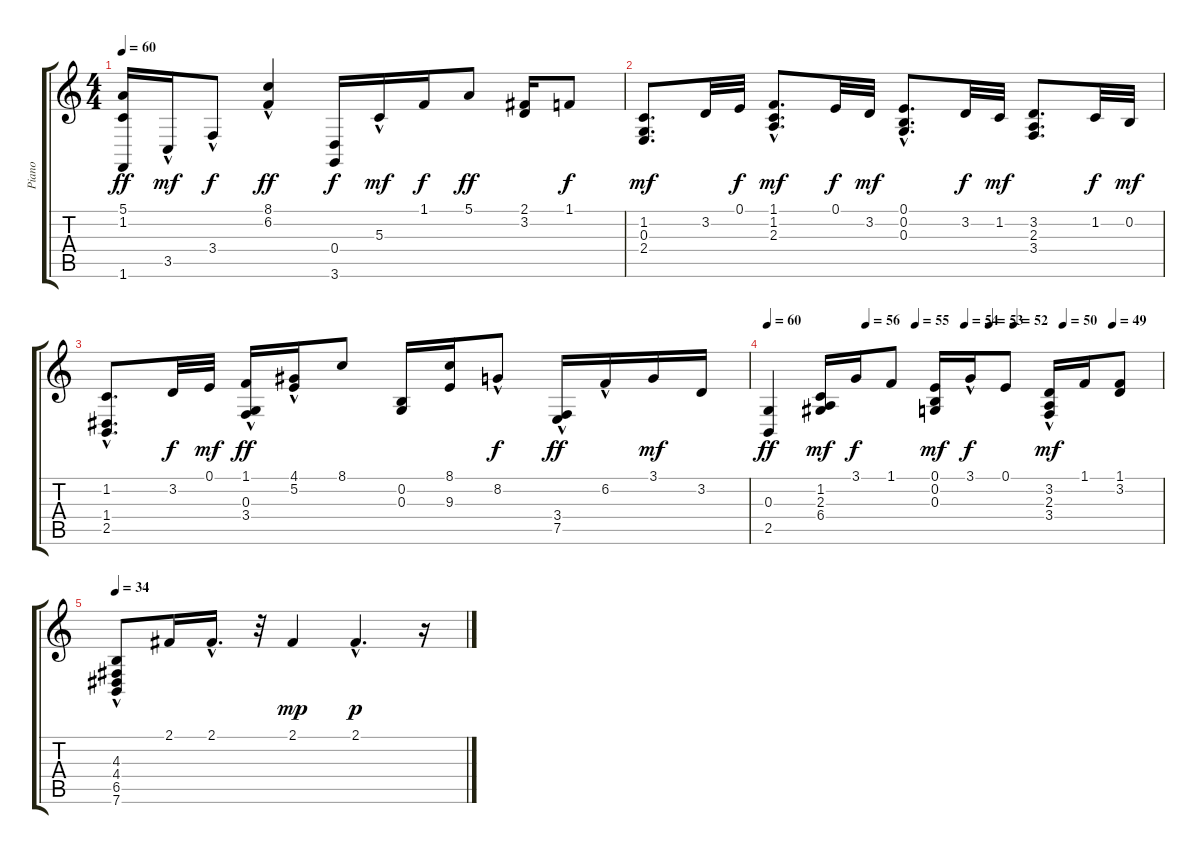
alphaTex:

\track ("Piano" "Piano") {instrument acousticgrandpiano}
\staff {score tabs}
\tuning (E4 B3 G3 D3 A2 E2) {hide}
\ts (4 4)
\tempo 60
\clef g2
\ks c
(5.1 1.2 1.6).16{dy ff} 3.5{hac}.16{dy mf} 3.4{hac}.8{dy f} (8.1{hac} 6.2).4{dy ff} (0.4 3.6).16{dy f} 5.3{hac}.16{dy mf} 1.1.16{dy f} 5.1.8{dy ff} (2.1 3.2).16 1.1.8{dy f} |
(1.2 0.3 2.4).8{d dy mf} 3.2.32 0.1.32{dy f} (1.1{hac} 1.2 2.3).8{d dy mf} 0.1.32{dy f} 3.2.32{dy mf} (0.1 0.2{hac} 0.3).8{d} 3.2.32{dy f} 1.2.32{dy mf} (3.2 2.3 3.4).8{d} 1.2.32{dy f} 0.2.32{dy mf} |
(1.2{hac} 1.4 2.5).8{d} 3.2.32{dy f} 0.1.32{dy mf} (1.1{hac} 0.3{hac} 3.4{hac}).16{dy ff} (4.1 5.2{hac}).16 8.1.8 (0.2 0.3).16 (8.1 9.3).16 8.2{hac}.8{dy f} (3.4{hac} 7.5{hac}).16{dy ff} 6.2{hac}.16 3.1.16{dy mf} 3.2.16 |
\tempo 60
\tempo (56 0.25)
\tempo (55 0.375)
\tempo (54 0.5)
\tempo (53 0.5625)
\tempo (52 0.625)
\tempo (50 0.75)
\tempo (49 0.875)
(0.3 2.5).4{dy ff} (1.2 2.3 6.4).16{dy mf} 3.1.16{dy f} 1.1.8 (0.1 0.2 0.3).16{dy mf} 3.1{hac}.16{dy f} 0.1.8 (3.2 2.3 3.4{hac}).16{dy mf} 1.1.16 (1.1 3.2).8 |
\tempo 34
(4.3 4.4{hac} 6.5{hac} 7.6).8 2.1.16 2.1{hac}.16{d} r.32 2.1.4{dy mp} 2.1{hac}.4{d dy p} r.16
